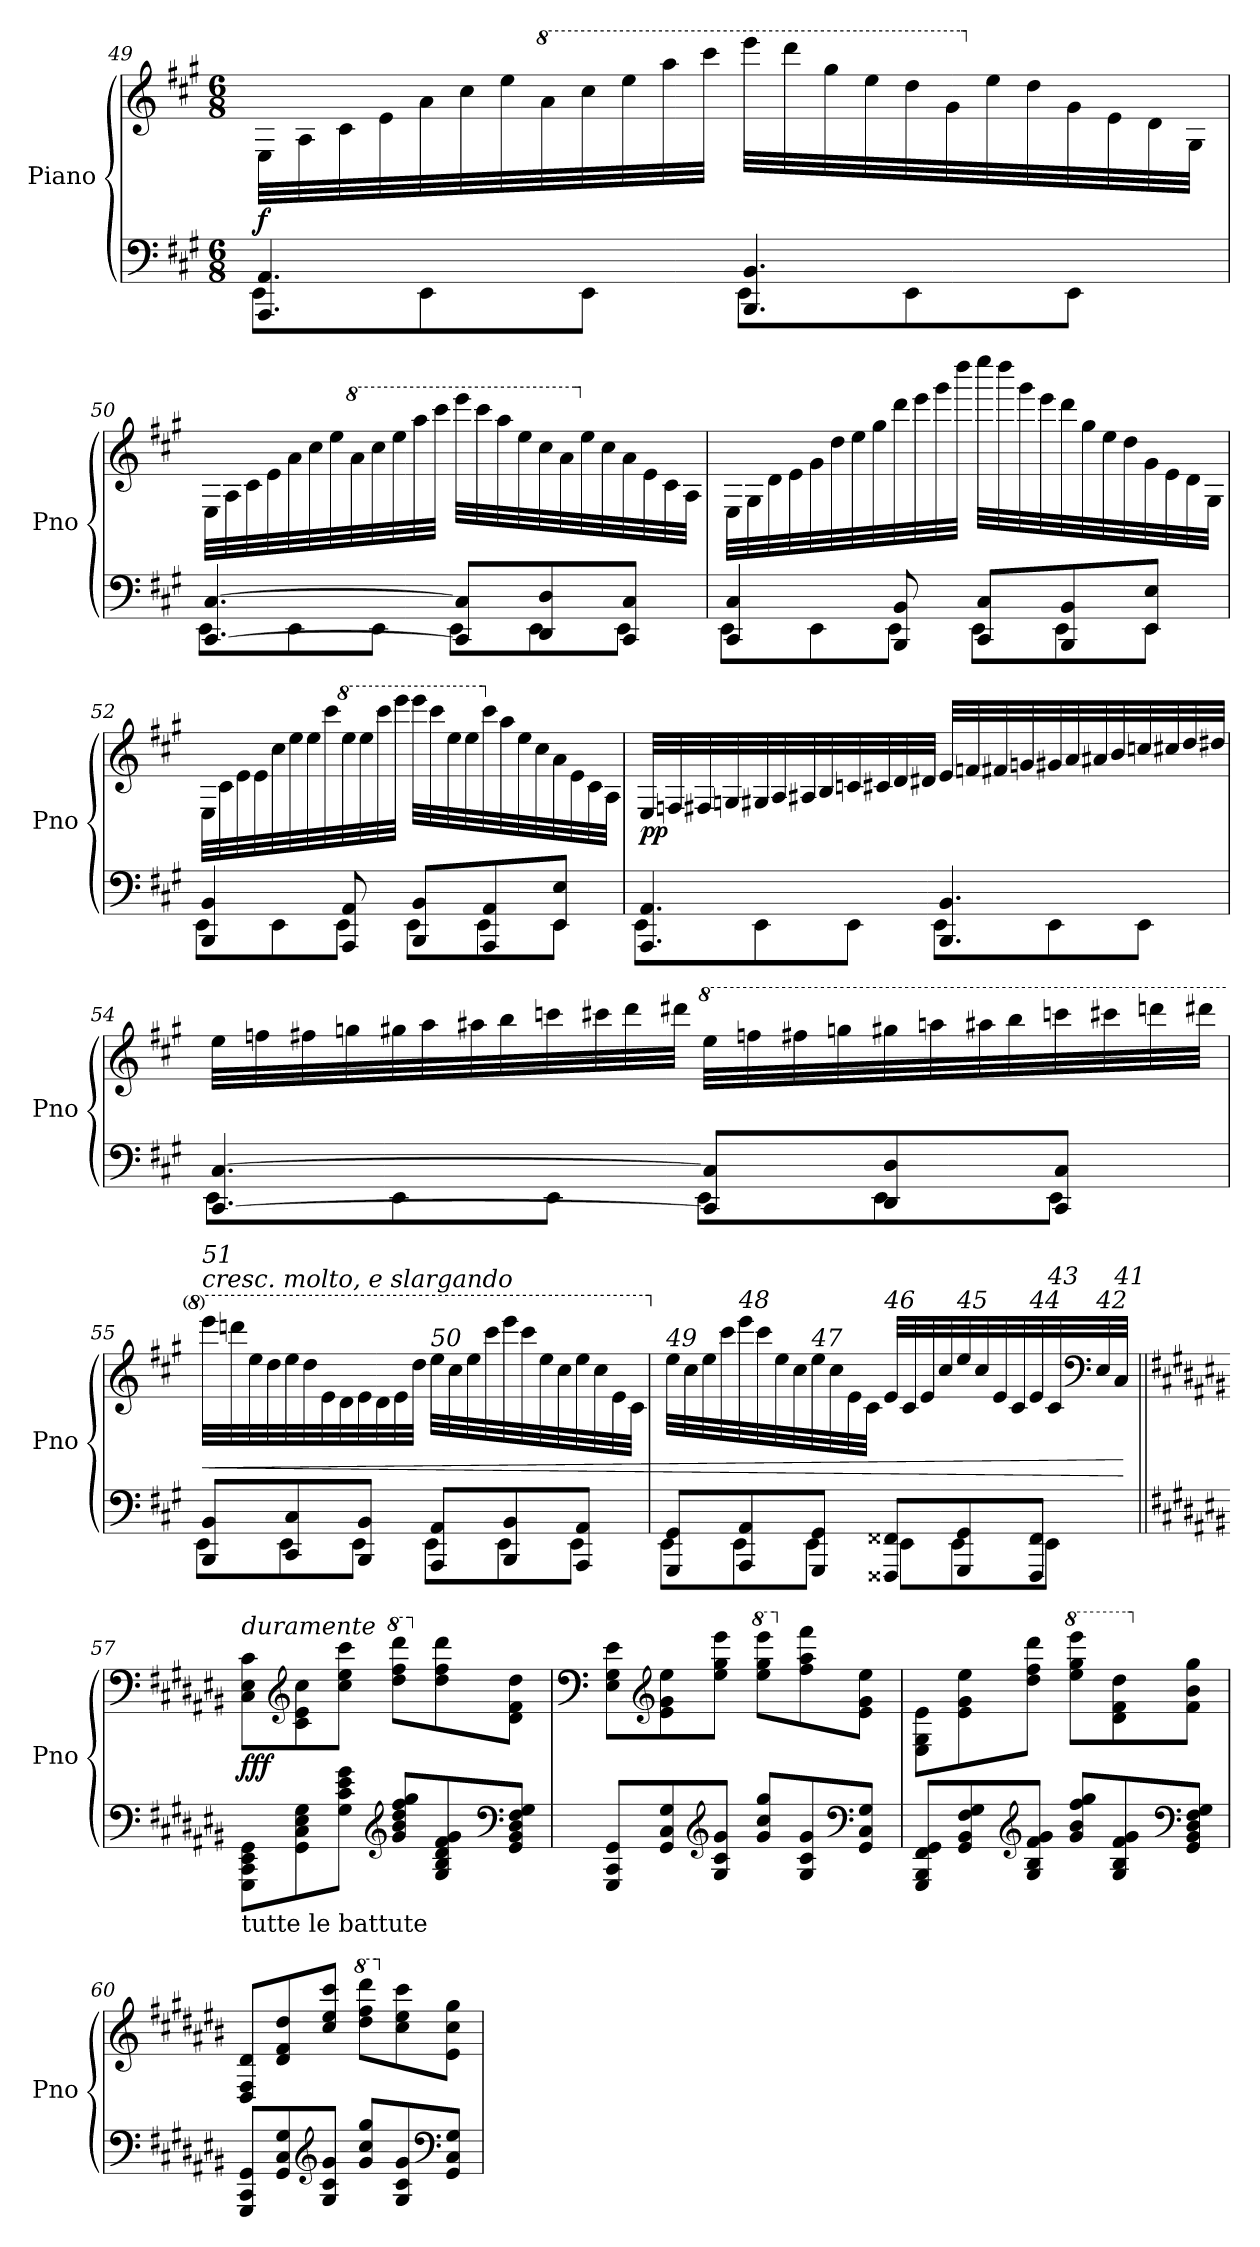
**kern	**kern	**dynam
*part1	*part1	*part1
*staff2	*staff1	*staff1/2
*I"Piano	*	*
*I'Pno	*	*
!!LO:LB:g=z
*clefF4	*clefG2	*
*k[f#c#g#]	*k[f#c#g#]	*
*M6/8	*M6/8	*
=49	=49	=49
*^	*	*
!	!	!	!LO:DY:b
4.AAA/ 4.AA/	8EE\L	32E\LLL	f
.	.	32A\	.
.	.	32c#\	.
.	.	32e\	.
.	8EE\	32a\	.
.	.	32cc#\	.
.	.	32ee\	.
*	*	*8va	*
.	.	32aa\	.
.	8EE\J	32ccc#\	.
.	.	32eee\	.
.	.	32aaa\	.
.	.	32cccc#\JJJ	.
4.BBB/ 4.BB/	8EE\L	32eeee\LLL	.
.	.	32dddd\	.
.	.	32ggg#\	.
.	.	32eee\	.
.	8EE\	32ddd\	.
.	.	32gg#\	.
*	*	*X8va	*
.	.	32ee\	.
.	.	32dd\	.
.	8EE\J	32g#\	.
.	.	32e\	.
.	.	32d\	.
.	.	32G#\JJJ	.
=50	=50	=50	=50
[4.CC#/ [4.C#/	8EE\L	32E\LLL	.
.	.	32A\	.
.	.	32c#\	.
.	.	32e\	.
.	8EE\	32a\	.
.	.	32cc#\	.
.	.	32ee\	.
*	*	*8va	*
.	.	32aa\	.
.	8EE\J	32ccc#\	.
.	.	32eee\	.
.	.	32aaa\	.
.	.	32cccc#\JJJ	.
8CC#/] 8C#/]L	8EE\L	32eeee\LLL	.
.	.	32cccc#\	.
.	.	32aaa\	.
.	.	32eee\	.
8DD/ 8D/	8EE\	32ccc#\	.
.	.	32aa\	.
*	*	*X8va	*
.	.	32ee\	.
.	.	32cc#\	.
8CC#/ 8C#/J	8EE\J	32a\	.
.	.	32e\	.
.	.	32c#\	.
.	.	32A\JJJ	.
!!LO:LB:g=z
=51	=51	=51	=51
4CC#/ 4C#/	8EE\L	32E\LLL	.
.	.	32G#\	.
.	.	32d\	.
.	.	32e\	.
.	8EE\	32g#\	.
.	.	32dd\	.
.	.	32ee\	.
.	.	32gg#\	.
8BBB/ 8BB/	8EE\J	32ddd\	.
.	.	32eee\	.
.	.	32ggg#\	.
.	.	32dddd\JJJ	.
8CC#/ 8C#/L	8EE\L	32eeee\LLL	.
.	.	32dddd\	.
.	.	32ggg#\	.
.	.	32eee\	.
8BBB/ 8BB/	8EE\	32ddd\	.
.	.	32gg#\	.
.	.	32ee\	.
.	.	32dd\	.
8EE/ 8E/J	8EE\J	32g#\	.
.	.	32e\	.
.	.	32d\	.
.	.	32G#\JJJ	.
=52	=52	=52	=52
4BBB/ 4BB/	8EE\L	32E\LLL	.
.	.	32c#\	.
.	.	32e\	.
.	.	32e\	.
.	8EE\	32cc#\	.
.	.	32ee\	.
.	.	32ee\	.
.	.	32ccc#\	.
*	*	*8va	*
8AAA/ 8AA/	8EE\J	32eee\	.
.	.	32eee\	.
.	.	32cccc#\	.
.	.	32eeee\JJJ	.
8BBB/ 8BB/L	8EE\L	32eeee\LLL	.
.	.	32cccc#\	.
.	.	32eee\	.
.	.	32eee\	.
*	*	*X8va	*
8AAA/ 8AA/	8EE\	32ccc#\	.
.	.	32aa\	.
.	.	32ee\	.
.	.	32cc#\	.
8EE/ 8E/J	8EE\J	32a\	.
.	.	32e\	.
.	.	32c#\	.
.	.	32A\JJJ	.
!!LO:LB:g=z
=53	=53	=53	=53
!	!	!	!LO:DY:b
4.AAA/ 4.AA/	8EE\L	32E/LLL	pp
.	.	32Fn/	.
.	.	32F#X/	.
.	.	32Gn/	.
.	8EE\	32G#X/	.
.	.	32A/	.
.	.	32A#X/	.
.	.	32B/	.
.	8EE\J	32cn/	.
.	.	32c#X/	.
.	.	32d/	.
.	.	32d#X/JJJ	.
4.BBB/ 4.BB/	8EE\L	32e/LLL	.
.	.	32fn/	.
.	.	32f#X/	.
.	.	32gn/	.
.	8EE\	32g#X/	.
.	.	32a/	.
.	.	32a#X/	.
.	.	32b/	.
.	8EE\J	32ccn/	.
.	.	32cc#X/	.
.	.	32dd/	.
.	.	32dd#X/JJJ	.
!!LO:PB:g=z
=54	=54	=54	=54
[4.CC#/ [4.C#/	8EE\L	32ee\LLL	.
.	.	32ffn\	.
.	.	32ff#X\	.
.	.	32ggn\	.
.	8EE\	32gg#X\	.
.	.	32aa\	.
.	.	32aa#X\	.
.	.	32bb\	.
.	8EE\J	32cccn\	.
.	.	32ccc#X\	.
.	.	32ddd\	.
.	.	32ddd#X\JJJ	.
*	*	*8va	*
8CC#/] 8C#/]L	8EE\L	32eee\LLL	.
.	.	32fffn\	.
.	.	32fff#X\	.
.	.	32gggn\	.
8DD/ 8D/	8EE\	32ggg#X\	.
.	.	32aaan\	.
.	.	32aaa#X\	.
.	.	32bbb\	.
8CC#/ 8C#/J	8EE\J	32ccccn\	.
.	.	32cccc#X\	.
.	.	32ddddn\	.
.	.	32dddd#X\JJJ	.
!!LO:LB:g=z
=55	=55	=55	=55
!	!	!LO:TX:a:i:t=cresc. molto, e slargando	!
!	!	!LO:TX:a:i:t=51	!
!	!	!	!LO:HP:b
8BBB/ 8BB/L	8EE\L	32eeee\LLL	<
.	.	32ddddn\	.
.	.	32eee\	.
.	.	32ddd\	.
8CC#/ 8C#/	8EE\	32eee\	.
.	.	32ddd\	.
.	.	32ee\	.
.	.	32dd\	.
8BBB/ 8BB/J	8EE\J	32ee\	.
.	.	32dd\	.
.	.	32ee\	.
.	.	32ddd\JJJ	.
!	!	!LO:TX:a:i:t=50	!
8AAA/ 8AA/L	8EE\L	32eee\LLL	.
.	.	32ccc#\	.
.	.	32eee\	.
.	.	32cccc#\	.
8BBB/ 8BB/	8EE\	32eeee\	.
.	.	32cccc#\	.
.	.	32eee\	.
.	.	32ccc#\	.
8AAA/ 8AA/J	8EE\J	32eee\	.
.	.	32ccc#\	.
.	.	32ee\	.
.	.	32cc#\JJJ	.
=56	=56	=56	=56
*	*	*X8va	*
!	!	!LO:TX:a:i:t=49	!
8GGG#/ 8GG#/L	8EE\L	32ee\LLL	.
.	.	32cc#\	.
.	.	32ee\	.
.	.	32ccc#\	.
!	!	!LO:TX:a:i:t=48	!
8AAA/ 8AA/	8EE\	32eee\	.
.	.	32ccc#\	.
.	.	32ee\	.
.	.	32cc#\	.
!	!	!LO:TX:a:i:t=47	!
8GGG#/ 8GG#/J	8EE\J	32ee\	.
.	.	32cc#\	.
.	.	32e\	.
.	.	32c#\JJJ	.
!	!	!LO:TX:a:i:t=46	!
8FFF##X/ 8FF##X/L	8EE\L	32e/LLL	.
.	.	32c#/	.
.	.	32e/	.
.	.	32cc#/	.
!	!	!LO:TX:a:i:t=45	!
8GGG#/ 8GG#/	8EE\	32ee/	.
.	.	32cc#/	.
.	.	32e/	.
.	.	32c#/	.
!	!	!LO:TX:a:i:t=44	!
8FFF##/ 8FF##/J	8EE\J	32e/	.
!	!	!LO:TX:a:i:t=43	!
.	.	32c#/	.
*	*	*clefF4	*
!	!	!LO:TX:a:i:t=42	!
.	.	32E/	.
!	!	!LO:TX:a:i:t=41	!
.	.	32C#/JJJ	.
*v	*v	*	*
.	.	[
!!LO:LB:g=z
=57||	=57||	=57||
*k[f#c#g#d#a#e#b#]	*k[f#c#g#d#a#e#b#]	*
!	!LO:TX:a:i:t=duramente	!
!LO:TX:b:t=tutte le battute	!	!
!	!	!LO:DY:b
8GGG#\ 8CC#\ 8EE#\ 8GG#\L	8C#\ 8E#\ 8c#\L	fff
*	*clefG2	*
8GG#\ 8C#\ 8E#\ 8G#\	8c#\ 8e#\ 8cc#\	.
8G#\ 8c#\ 8e#\ 8g#\J	8cc#\ 8ee#\ 8ccc#\J	.
*clefG2	*	*
*	*8va	*
8g#/ 8b#/ 8dd#/ 8ff#/ 8gg#/L	8ddd#\ 8fff#\ 8dddd#\L	.
*	*X8va	*
8G#/ 8B#/ 8d#/ 8f#/ 8g#/	8dd#\ 8ff#\ 8ddd#\	.
*clefF4	*	*
8GG#/ 8BB#/ 8D#/ 8F#/ 8G#/J	8d#\ 8f#\ 8dd#\J	.
=58	=58	=58
*	*clefF4	*
8GGG#/ 8CC#/ 8GG#/L	8E#\ 8G#\ 8e#\L	.
*	*clefG2	*
8GG#/ 8C#/ 8G#/	8e#\ 8g#\ 8ee#\	.
*clefG2	*	*
8G#/ 8c#/ 8g#/J	8ee#\ 8gg#\ 8eee#\J	.
*	*8va	*
8g#/ 8cc#/ 8gg#/L	8eee#\ 8ggg#\ 8eeee#\L	.
*	*X8va	*
8G#/ 8c#/ 8g#/	8ff#\ 8aa#\ 8fff#\	.
*clefF4	*	*
8GG#/ 8C#/ 8G#/J	8e#\ 8g#\ 8ee#\J	.
=59	=59	=59
8GGG#/ 8BBB#/ 8FF#/ 8GG#/L	8E#\ 8G#\ 8e#\L	.
8GG#/ 8BB#/ 8F#/ 8G#/	8e#\ 8g#\ 8ee#\	.
*clefG2	*	*
8G#/ 8B#/ 8f#/ 8g#/J	8dd#\ 8ff#\ 8ddd#\J	.
*	*8va	*
8g#/ 8b#/ 8ff#/ 8gg#/L	8eee#\ 8ggg#\ 8eeee#\L	.
8G#/ 8B#/ 8f#/ 8g#/	8dd#\ 8ff#\ 8ddd#\	.
*clefF4	*	*
*	*X8va	*
8GG#/ 8BB#/ 8D#/ 8F#/ 8G#/J	8f#\ 8b#\ 8gg#\J	.
!!LO:LB:g=z
=60	=60	=60
8GGG#/ 8CC#/ 8GG#/L	8D#/ 8F#/ 8d#/L	.
8GG#/ 8C#/ 8G#/	8d#/ 8f#/ 8dd#/	.
*clefG2	*	*
8G#/ 8c#/ 8g#/J	8cc#/ 8ee#/ 8ccc#/J	.
*	*8va	*
8g#/ 8cc#/ 8gg#/L	8ddd#\ 8fff#\ 8dddd#\L	.
*	*X8va	*
8G#/ 8c#/ 8g#/	8cc#\ 8ee#\ 8ccc#\	.
*clefF4	*	*
8GG#/ 8C#/ 8G#/J	8e#\ 8cc#\ 8gg#\J	.
=	=	=
*-	*-	*-
